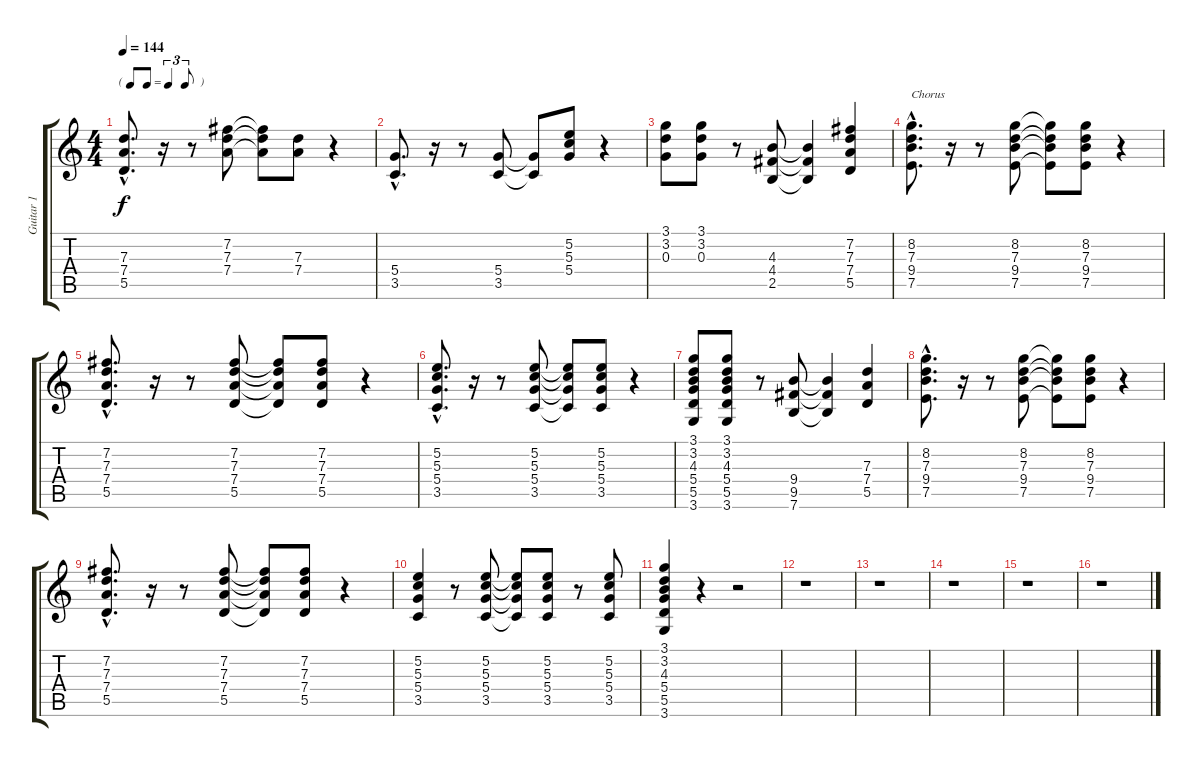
\track ("Guitar 1" "Guitar 1") {instrument electricguitarclean}
\staff {score tabs}
\tuning (E4 B3 G3 D3 A2 E2) {hide}
\ts (4 4)
\tf triplet8th
\tempo 144
\clef g2
\ks c
(7.3{hac} 7.4{hac} 5.5{hac}).8{d dy f} r.16 r.8 (7.2 7.3 7.4).8 (7.2{t} 7.3{t} 7.4{t}).8 (7.3 7.4).8 r.4 |
(5.4{hac} 3.5{hac}).8{d} r.16 r.8 (5.4 3.5).8 (5.4{t} 3.5{t}).8 (5.2 5.3 5.4).8 r.4 |
(3.1 3.2 0.3).8 (3.1 3.2 0.3).8 r.8 (4.3 4.4 2.5).8 (4.3{t} 4.4{t} 2.5{t}).4 (7.2 7.3 7.4 5.5).4 |
(8.2{hac} 7.3{hac} 9.4{hac} 7.5{hac}).8{d txt "Chorus"} r.16 r.8 (8.2 7.3 9.4 7.5).8 (8.2{t} 7.3{t} 9.4{t} 7.5{t}).8 (8.2 7.3 9.4 7.5).8 r.4 |
(7.2{hac} 7.3{hac} 7.4{hac} 5.5{hac}).8{d} r.16 r.8 (7.2 7.3 7.4 5.5).8 (7.2{t} 7.3{t} 7.4{t} 5.5{t}).8 (7.2 7.3 7.4 5.5).8 r.4 |
(5.2{hac} 5.3{hac} 5.4{hac} 3.5{hac}).8{d} r.16 r.8 (5.2 5.3 5.4 3.5).8 (5.2{t} 5.3{t} 5.4{t} 3.5{t}).8 (5.2 5.3 5.4 3.5).8 r.4 |
(3.1 3.2 4.3 5.4 5.5 3.6).8 (3.1 3.2 4.3 5.4 5.5 3.6).8 r.8 (9.4 9.5 7.6).8 (9.4{t} 9.5{t} 7.6{t}).4 (7.3 7.4 5.5).4 |
(8.2{hac} 7.3{hac} 9.4{hac} 7.5{hac}).8{d} r.16 r.8 (8.2 7.3 9.4 7.5).8 (8.2{t} 7.3{t} 9.4{t} 7.5{t}).8 (8.2 7.3 9.4 7.5).8 r.4 |
(7.2{hac} 7.3{hac} 7.4{hac} 5.5{hac}).8{d} r.16 r.8 (7.2 7.3 7.4 5.5).8 (7.2{t} 7.3{t} 7.4{t} 5.5{t}).8 (7.2 7.3 7.4 5.5).8 r.4 |
(5.2 5.3 5.4 3.5).4 r.8 (5.2 5.3 5.4 3.5).8 (5.2{t} 5.3{t} 5.4{t} 3.5{t}).8 (5.2 5.3 5.4 3.5).8 r.8 (5.2 5.3 5.4 3.5).8 |
(3.1 3.2 4.3 5.4 5.5 3.6).4 r.4 r.2 |
r.1 |
r.1 |
r.1 |
r.1 |
r.1
